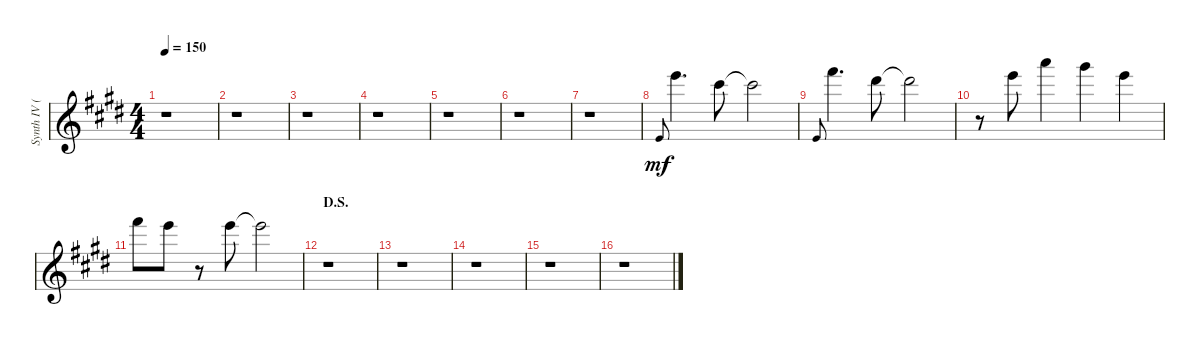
\track ("Synth IV (Glock)" "Synth IV (") {instrument glockenspiel}
\staff {score}
\tuning (E4 B3 G3 D3 A2 E2 B1) {hide}
\ts (4 4)
\tempo 150
\clef g2
\ks e
r.1{dy mf} |
r.1 |
r.1 |
r.1 |
r.1 |
r.1 |
r.1 |
0.1.8{gr onbeat} 24.1.4{d} 21.1.8 21.1{t}.2 |
0.1.8{gr onbeat} 26.1.4{d} 23.1.8 23.1{t}.2 |
r.8 24.1.8 29.1.4 28.1.4 24.1.4 |
26.1.8 24.1.8 r.8 24.1.8 24.1{t}.2 |
\section ("" "D.S.")
r.1 |
r.1 |
r.1 |
r.1 |
r.1
